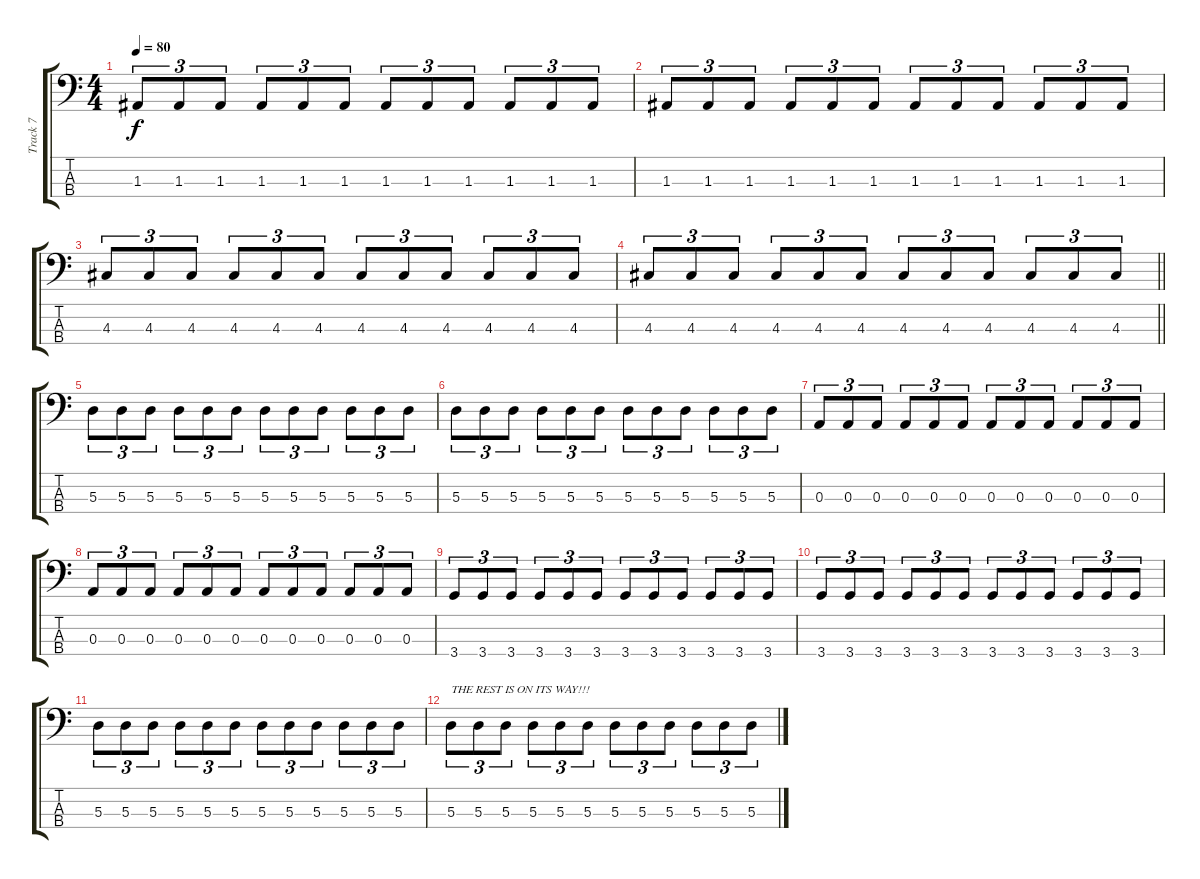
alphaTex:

\track ("Track 7" "Track 7") {instrument fretlessbass}
\staff {score tabs}
\tuning (G2 D2 A1 E1) {hide}
\ts (4 4)
\tempo 80
\clef f4
\ks c
1.3.8{tu (3 2) dy f} 1.3.8{tu (3 2)} 1.3.8{tu (3 2)} 1.3.8{tu (3 2)} 1.3.8{tu (3 2)} 1.3.8{tu (3 2)} 1.3.8{tu (3 2)} 1.3.8{tu (3 2)} 1.3.8{tu (3 2)} 1.3.8{tu (3 2)} 1.3.8{tu (3 2)} 1.3.8{tu (3 2)} |
1.3.8{tu (3 2)} 1.3.8{tu (3 2)} 1.3.8{tu (3 2)} 1.3.8{tu (3 2)} 1.3.8{tu (3 2)} 1.3.8{tu (3 2)} 1.3.8{tu (3 2)} 1.3.8{tu (3 2)} 1.3.8{tu (3 2)} 1.3.8{tu (3 2)} 1.3.8{tu (3 2)} 1.3.8{tu (3 2)} |
4.3.8{tu (3 2)} 4.3.8{tu (3 2)} 4.3.8{tu (3 2)} 4.3.8{tu (3 2)} 4.3.8{tu (3 2)} 4.3.8{tu (3 2)} 4.3.8{tu (3 2)} 4.3.8{tu (3 2)} 4.3.8{tu (3 2)} 4.3.8{tu (3 2)} 4.3.8{tu (3 2)} 4.3.8{tu (3 2)} |
\barLineRight lightlight
4.3.8{tu (3 2)} 4.3.8{tu (3 2)} 4.3.8{tu (3 2)} 4.3.8{tu (3 2)} 4.3.8{tu (3 2)} 4.3.8{tu (3 2)} 4.3.8{tu (3 2)} 4.3.8{tu (3 2)} 4.3.8{tu (3 2)} 4.3.8{tu (3 2)} 4.3.8{tu (3 2)} 4.3.8{tu (3 2)} |
\section ("" "")
5.3.8{tu (3 2)} 5.3.8{tu (3 2)} 5.3.8{tu (3 2)} 5.3.8{tu (3 2)} 5.3.8{tu (3 2)} 5.3.8{tu (3 2)} 5.3.8{tu (3 2)} 5.3.8{tu (3 2)} 5.3.8{tu (3 2)} 5.3.8{tu (3 2)} 5.3.8{tu (3 2)} 5.3.8{tu (3 2)} |
5.3.8{tu (3 2)} 5.3.8{tu (3 2)} 5.3.8{tu (3 2)} 5.3.8{tu (3 2)} 5.3.8{tu (3 2)} 5.3.8{tu (3 2)} 5.3.8{tu (3 2)} 5.3.8{tu (3 2)} 5.3.8{tu (3 2)} 5.3.8{tu (3 2)} 5.3.8{tu (3 2)} 5.3.8{tu (3 2)} |
0.3.8{tu (3 2)} 0.3.8{tu (3 2)} 0.3.8{tu (3 2)} 0.3.8{tu (3 2)} 0.3.8{tu (3 2)} 0.3.8{tu (3 2)} 0.3.8{tu (3 2)} 0.3.8{tu (3 2)} 0.3.8{tu (3 2)} 0.3.8{tu (3 2)} 0.3.8{tu (3 2)} 0.3.8{tu (3 2)} |
0.3.8{tu (3 2)} 0.3.8{tu (3 2)} 0.3.8{tu (3 2)} 0.3.8{tu (3 2)} 0.3.8{tu (3 2)} 0.3.8{tu (3 2)} 0.3.8{tu (3 2)} 0.3.8{tu (3 2)} 0.3.8{tu (3 2)} 0.3.8{tu (3 2)} 0.3.8{tu (3 2)} 0.3.8{tu (3 2)} |
3.4.8{tu (3 2)} 3.4.8{tu (3 2)} 3.4.8{tu (3 2)} 3.4.8{tu (3 2)} 3.4.8{tu (3 2)} 3.4.8{tu (3 2)} 3.4.8{tu (3 2)} 3.4.8{tu (3 2)} 3.4.8{tu (3 2)} 3.4.8{tu (3 2)} 3.4.8{tu (3 2)} 3.4.8{tu (3 2)} |
3.4.8{tu (3 2)} 3.4.8{tu (3 2)} 3.4.8{tu (3 2)} 3.4.8{tu (3 2)} 3.4.8{tu (3 2)} 3.4.8{tu (3 2)} 3.4.8{tu (3 2)} 3.4.8{tu (3 2)} 3.4.8{tu (3 2)} 3.4.8{tu (3 2)} 3.4.8{tu (3 2)} 3.4.8{tu (3 2)} |
5.3.8{tu (3 2)} 5.3.8{tu (3 2)} 5.3.8{tu (3 2)} 5.3.8{tu (3 2)} 5.3.8{tu (3 2)} 5.3.8{tu (3 2)} 5.3.8{tu (3 2)} 5.3.8{tu (3 2)} 5.3.8{tu (3 2)} 5.3.8{tu (3 2)} 5.3.8{tu (3 2)} 5.3.8{tu (3 2)} |
5.3.8{tu (3 2) txt "THE REST IS ON ITS WAY!!!"} 5.3.8{tu (3 2)} 5.3.8{tu (3 2)} 5.3.8{tu (3 2)} 5.3.8{tu (3 2)} 5.3.8{tu (3 2)} 5.3.8{tu (3 2)} 5.3.8{tu (3 2)} 5.3.8{tu (3 2)} 5.3.8{tu (3 2)} 5.3.8{tu (3 2)} 5.3.8{tu (3 2)}
